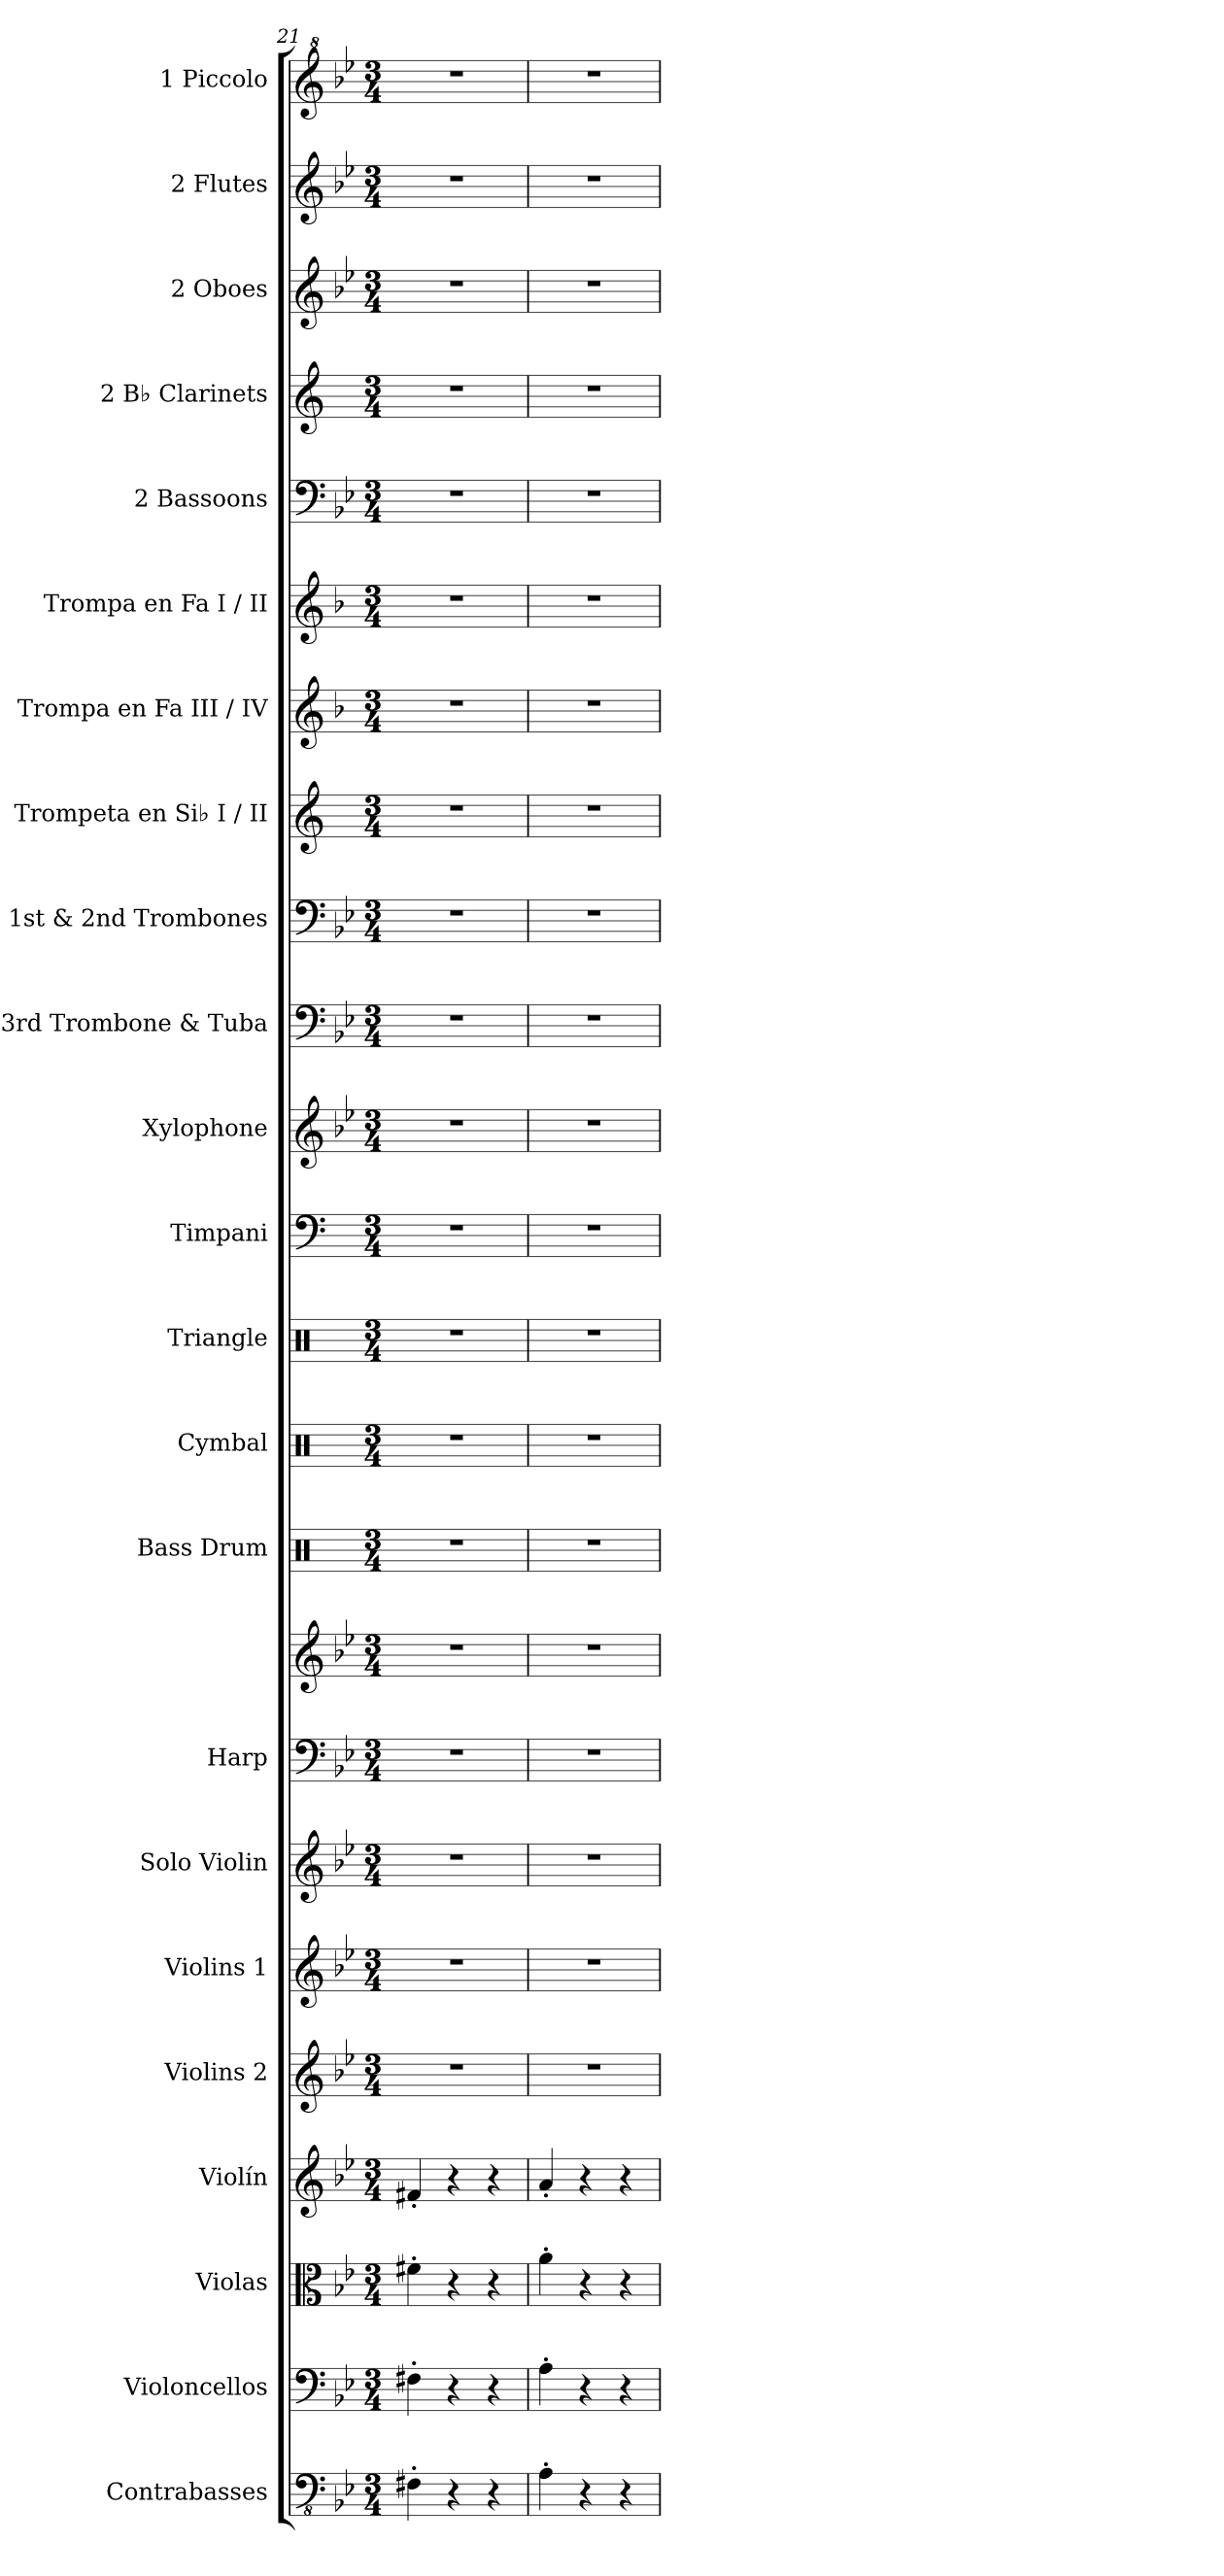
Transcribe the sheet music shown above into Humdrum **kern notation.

**kern	**kern	**kern	**kern	**kern	**kern	**kern	**kern	**kern	**kern	**kern	**kern	**kern	**kern	**kern	**kern	**kern	**kern	**kern	**kern	**kern	**kern	**kern	**kern
*part23	*part22	*part21	*part20	*part19	*part18	*part17	*part16	*part16	*part15	*part14	*part13	*part12	*part11	*part10	*part9	*part8	*part7	*part6	*part5	*part4	*part3	*part2	*part1
*staff24	*staff23	*staff22	*staff21	*staff20	*staff19	*staff18	*staff17	*staff16	*staff15	*staff14	*staff13	*staff12	*staff11	*staff10	*staff9	*staff8	*staff7	*staff6	*staff5	*staff4	*staff3	*staff2	*staff1
*I"Contrabasses	*I"Violoncellos	*I"Violas	*I"Violín	*I"Violins 2	*I"Violins 1	*I"Solo Violin	*I"Harp	*	*I"Bass Drum	*I"Cymbal	*I"Triangle	*I"Timpani	*I"Xylophone	*I"3rd Trombone     &amp; Tuba	*I"1st &amp; 2nd Trombones	*I"Trompeta en Si♭  I / II	*I"Trompa en Fa   III / IV	*I"Trompa en Fa I / II	*I"2 Bassoons	*I"2 B♭ Clarinets	*I"2 Oboes	*I"2 Flutes	*I"1 Piccolo
*I'Cbs.	*I'Vlcs.	*I'Vlas.	*I'Vln.	*I'Vlns. 2	*I'Vlns. 1	*I'S. Vln.	*I'Hrp.	*	*I'B. Dr.	*I'Cym.	*I'Trgl.	*I'Timp.	*I'Xyl.	*I'3rd Trb. &amp; Tba.	*I'1st &amp; 2nd    Trbs.	*I'Tpt. Si♭  I / II	*I'Trmp. Fa   III / IV	*I'Trmp. Fa I / II	*I'2 Bsns.	*I'2 B♭ Cls.	*I'2 Obs.	*I'2 Fls.	*I'1 Picc.
*clefFv4	*clefF4	*clefC3	*clefG2	*clefG2	*clefG2	*clefG2	*clefF4	*clefG2	*clefX	*clefX	*clefX	*clefF4	*clefG2	*clefF4	*clefF4	*clefG2	*clefG2	*clefG2	*clefF4	*clefG2	*clefG2	*clefG2	*clefG^2
*	*	*	*	*	*	*	*	*	*	*	*	*	*ITrd-7c-12	*	*	*ITrd1c2	*ITrd4c7	*ITrd4c7	*	*ITrd1c2	*	*	*ITrd-7c-12
*k[b-e-]	*k[b-e-]	*k[b-e-]	*k[b-e-]	*k[b-e-]	*k[b-e-]	*k[b-e-]	*k[b-e-]	*k[b-e-]	*k[]	*k[]	*k[]	*k[]	*k[b-e-]	*k[b-e-]	*k[b-e-]	*k[b-e-]	*k[b-e-]	*k[b-e-]	*k[b-e-]	*k[b-e-]	*k[b-e-]	*k[b-e-]	*k[b-e-]
*M3/4	*M3/4	*M3/4	*M3/4	*M3/4	*M3/4	*M3/4	*M3/4	*M3/4	*M3/4	*M3/4	*M3/4	*M3/4	*M3/4	*M3/4	*M3/4	*M3/4	*M3/4	*M3/4	*M3/4	*M3/4	*M3/4	*M3/4	*M3/4
=21	=21	=21	=21	=21	=21	=21	=21	=21	=21	=21	=21	=21	=21	=21	=21	=21	=21	=21	=21	=21	=21	=21	=21
4FF#X'\	4F#X'\	4f#X'\	4f#X'/	2.r	2.r	2.r	2.r	2.r	2.r	2.r	2.r	2.r	2.r	2.r	2.r	2.r	2.r	2.r	2.r	2.r	2.r	2.r	2.r
4r	4r	4r	4r	.	.	.	.	.	.	.	.	.	.	.	.	.	.	.	.	.	.	.	.
4r	4r	4r	4r	.	.	.	.	.	.	.	.	.	.	.	.	.	.	.	.	.	.	.	.
=22	=22	=22	=22	=22	=22	=22	=22	=22	=22	=22	=22	=22	=22	=22	=22	=22	=22	=22	=22	=22	=22	=22	=22
4AA'\	4A'\	4a'\	4a'/	2.r	2.r	2.r	2.r	2.r	2.r	2.r	2.r	2.r	2.r	2.r	2.r	2.r	2.r	2.r	2.r	2.r	2.r	2.r	2.r
4r	4r	4r	4r	.	.	.	.	.	.	.	.	.	.	.	.	.	.	.	.	.	.	.	.
4r	4r	4r	4r	.	.	.	.	.	.	.	.	.	.	.	.	.	.	.	.	.	.	.	.
=	=	=	=	=	=	=	=	=	=	=	=	=	=	=	=	=	=	=	=	=	=	=	=
*-	*-	*-	*-	*-	*-	*-	*-	*-	*-	*-	*-	*-	*-	*-	*-	*-	*-	*-	*-	*-	*-	*-	*-
